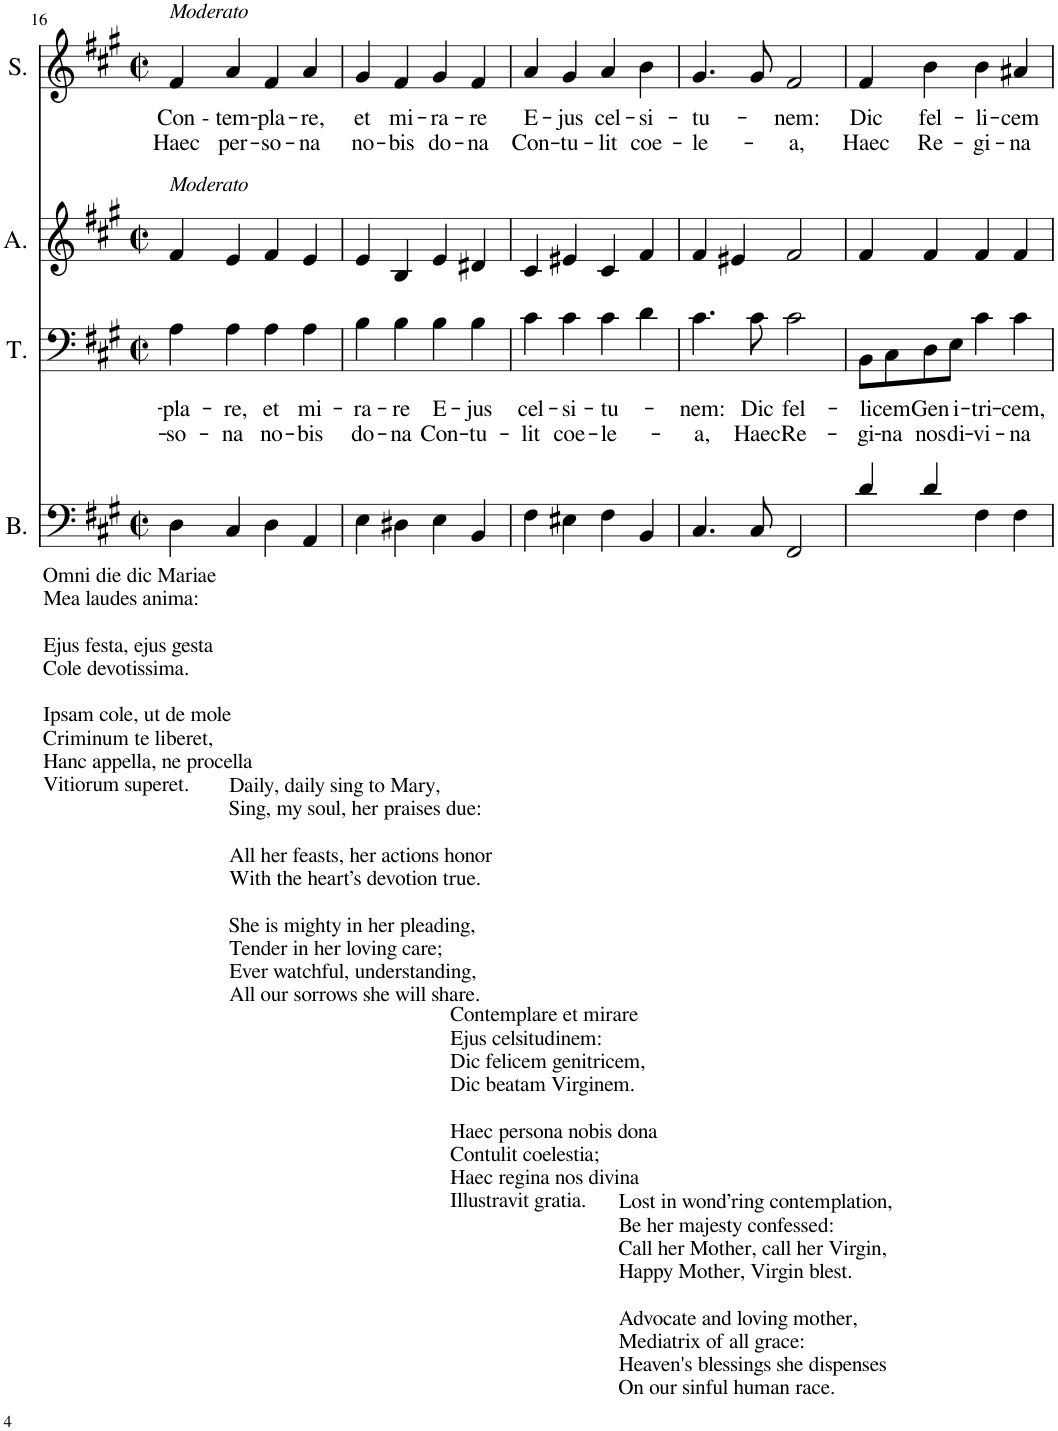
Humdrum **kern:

**kern	**kern	**text	**text	**kern	**kern	**text	**text
*part4	*part3	*part3	*part3	*part2	*part1	*part1	*part1
*staff4	*staff3	*staff3	*staff3	*staff2	*staff1	*staff1	*staff1
*I"Bass	*I"Tenor	*	*	*I"Alto	*I"Soprano	*	*
*I'B.	*I'T.	*	*	*I'A.	*I'S.	*	*
!!LO:PB:g=z
*clefF4	*clefF4	*	*	*clefG2	*clefG2	*	*
*k[f#c#g#]	*k[f#c#g#]	*	*	*k[f#c#g#]	*k[f#c#g#]	*	*
*M2/2	*M2/2	*	*	*M2/2	*M2/2	*	*
*met(c|)	*met(c|)	*	*	*met(c|)	*met(c|)	*	*
=16	=16	=16	=16	=16	=16	=16	=16
!	!	!	!	!	!LO:TX:a:i:t=Moderato	!	!
!	!	!	!	!LO:TX:a:i:t=Moderato	!	!	!
!LO:TX:b:t=Omni die dic Mariae	!	!	!	!	!	!	!
!LO:TX:b:t=Mea laudes anima&colon;	!	!	!	!	!	!	!
!LO:TX:b:t=Ejus festa, ejus gesta	!	!	!	!	!	!	!
!LO:TX:b:t=Cole devotissima.	!	!	!	!	!	!	!
!LO:TX:b:t=Ipsam cole, ut de mole	!	!	!	!	!	!	!
!LO:TX:b:t=Criminum te liberet,	!	!	!	!	!	!	!
!LO:TX:b:t=Hanc appella, ne procella	!	!	!	!	!	!	!
!LO:TX:b:t=Vitiorum superet.	!	!	!	!	!	!	!
!	!	!LO:LY:b	!LO:LY:b	!	!	!LO:LY:b	!LO:LY:b
4D\	4A\	-pla-	-so-	4f#/	4f#/	Con-	Haec
!	!	!LO:LY:b	!LO:LY:b	!	!	!LO:LY:b	!LO:LY:b
4C#/	4A\	-re,	-na	4e/	4a/	-- tem-	per-
!	!	!LO:LY:b	!LO:LY:b	!	!	!LO:LY:b	!LO:LY:b
4D\	4A\	et	no-	4f#/	4f#/	-pla-	-so-
!LO:TX:b:t=Daily, daily sing to Mary,	!	!	!	!	!	!	!
!LO:TX:b:t=Sing, my soul, her praises due&colon;	!	!	!	!	!	!	!
!LO:TX:b:t=All her feasts, her actions honor	!	!	!	!	!	!	!
!LO:TX:b:t=With the heart’s devotion true.	!	!	!	!	!	!	!
!LO:TX:b:t=She is mighty in her pleading,	!	!	!	!	!	!	!
!LO:TX:b:t=Tender in her loving care;	!	!	!	!	!	!	!
!LO:TX:b:t=Ever watchful, understanding,	!	!	!	!	!	!	!
!LO:TX:b:t=All our sorrows she will share.	!	!	!	!	!	!	!
!	!	!LO:LY:b	!LO:LY:b	!	!	!LO:LY:b	!LO:LY:b
4AA/	4A\	mi-	-bis	4e/	4a/	-re,	-na
=17	=17	=17	=17	=17	=17	=17	=17
!	!	!LO:LY:b	!LO:LY:b	!	!	!LO:LY:b	!LO:LY:b
4E\	4B\	-ra-	do-	4e/	4g#/	et	no-
!	!	!LO:LY:b	!LO:LY:b	!	!	!LO:LY:b	!LO:LY:b
4D#X\	4B\	-re	-na	4B/	4f#/	mi-	-bis
!	!	!LO:LY:b	!LO:LY:b	!	!	!LO:LY:b	!LO:LY:b
4E\	4B\	E-	Con-	4e/	4g#/	-ra-	do-
!	!	!LO:LY:b	!LO:LY:b	!	!	!LO:LY:b	!LO:LY:b
4BB/	4B\	-jus	-tu-	4d#X/	4f#/	-re	-na
=18	=18	=18	=18	=18	=18	=18	=18
!LO:TX:b:t=Contemplare et mirare	!	!	!	!	!	!	!
!LO:TX:b:t=Ejus celsitudinem&colon;	!	!	!	!	!	!	!
!LO:TX:b:t=Dic felicem genitricem,	!	!	!	!	!	!	!
!LO:TX:b:t=Dic beatam Virginem.	!	!	!	!	!	!	!
!LO:TX:b:t=Haec persona nobis dona	!	!	!	!	!	!	!
!LO:TX:b:t=Contulit coelestia;	!	!	!	!	!	!	!
!LO:TX:b:t=Haec regina nos divina	!	!	!	!	!	!	!
!LO:TX:b:t=Illustravit gratia.	!	!	!	!	!	!	!
!	!	!LO:LY:b	!LO:LY:b	!	!	!LO:LY:b	!LO:LY:b
4F#\	4c#\	cel-	-lit	4c#/	4a/	E-	Con-
!	!	!LO:LY:b	!LO:LY:b	!	!	!LO:LY:b	!LO:LY:b
4E#X\	4c#\	-si-	coe-	4e#X/	4g#/	-jus	-tu-
!	!	!LO:LY:b	!LO:LY:b	!	!	!LO:LY:b	!LO:LY:b
4F#\	4c#\	-tu-	-le-	4c#/	4a/	cel-	-lit
!	!	!	!	!	!	!LO:LY:b	!LO:LY:b
4BB/	4d\	.	.	4f#/	4b\	-si-	coe-
=19	=19	=19	=19	=19	=19	=19	=19
!LO:TX:b:t=Lost in wond’ring contemplation,	!	!	!	!	!	!	!
!LO:TX:b:t=Be her majesty confessed&colon;	!	!	!	!	!	!	!
!LO:TX:b:t=Call her Mother, call her Virgin,	!	!	!	!	!	!	!
!LO:TX:b:t=Happy Mother, Virgin blest.	!	!	!	!	!	!	!
!LO:TX:b:t=Advocate and loving mother,	!	!	!	!	!	!	!
!LO:TX:b:t=Mediatrix of all grace&colon;	!	!	!	!	!	!	!
!LO:TX:b:t=Heaven's blessings she dispenses	!	!	!	!	!	!	!
!LO:TX:b:t=On our sinful human race.	!	!	!	!	!	!	!
!	!	!LO:LY:b	!LO:LY:b	!	!	!LO:LY:b	!LO:LY:b
4.C#/	4.c#\	-nem:	-a,	4f#/	4.g#/	-tu-	-le-
.	.	.	.	4e#X/	.	.	.
!	!	!LO:LY:b	!LO:LY:b	!	!	!	!
8C#/	8c#\	Dic	Haec	.	8g#/	.	.
!	!	!LO:LY:b	!LO:LY:b	!	!	!LO:LY:b	!LO:LY:b
2FF#/	2c#\	fel-	Re-	2f#/	2f#/	-nem:	-a,
=20	=20	=20	=20	=20	=20	=20	=20
!	!	!LO:LY:b	!LO:LY:b	!	!	!LO:LY:b	!LO:LY:b
4d/	8BB\L	-li-	-gi-	4f#/	4f#/	Dic	Haec
!	!	!LO:LY:b	!LO:LY:b	!	!	!	!
.	8C#\	-cem	-na	.	.	.	.
!	!	!LO:LY:b	!LO:LY:b	!	!	!LO:LY:b	!LO:LY:b
4d/	8D\	Gen-	nos	4f#/	4b\	fel-	Re-
!	!	!LO:LY:b	!LO:LY:b	!	!	!	!
.	8E\J	-i-	di-	.	.	.	.
!	!	!LO:LY:b	!LO:LY:b	!	!	!LO:LY:b	!LO:LY:b
4F#\	4c#\	-tri-	-vi-	4f#/	4b\	-li-	-gi-
!	!	!LO:LY:b	!LO:LY:b	!	!	!LO:LY:b	!LO:LY:b
4F#\	4c#\	-cem,	-na	4f#/	4a#X/	-cem	-na
=	=	=	=	=	=	=	=
*-	*-	*-	*-	*-	*-	*-	*-
